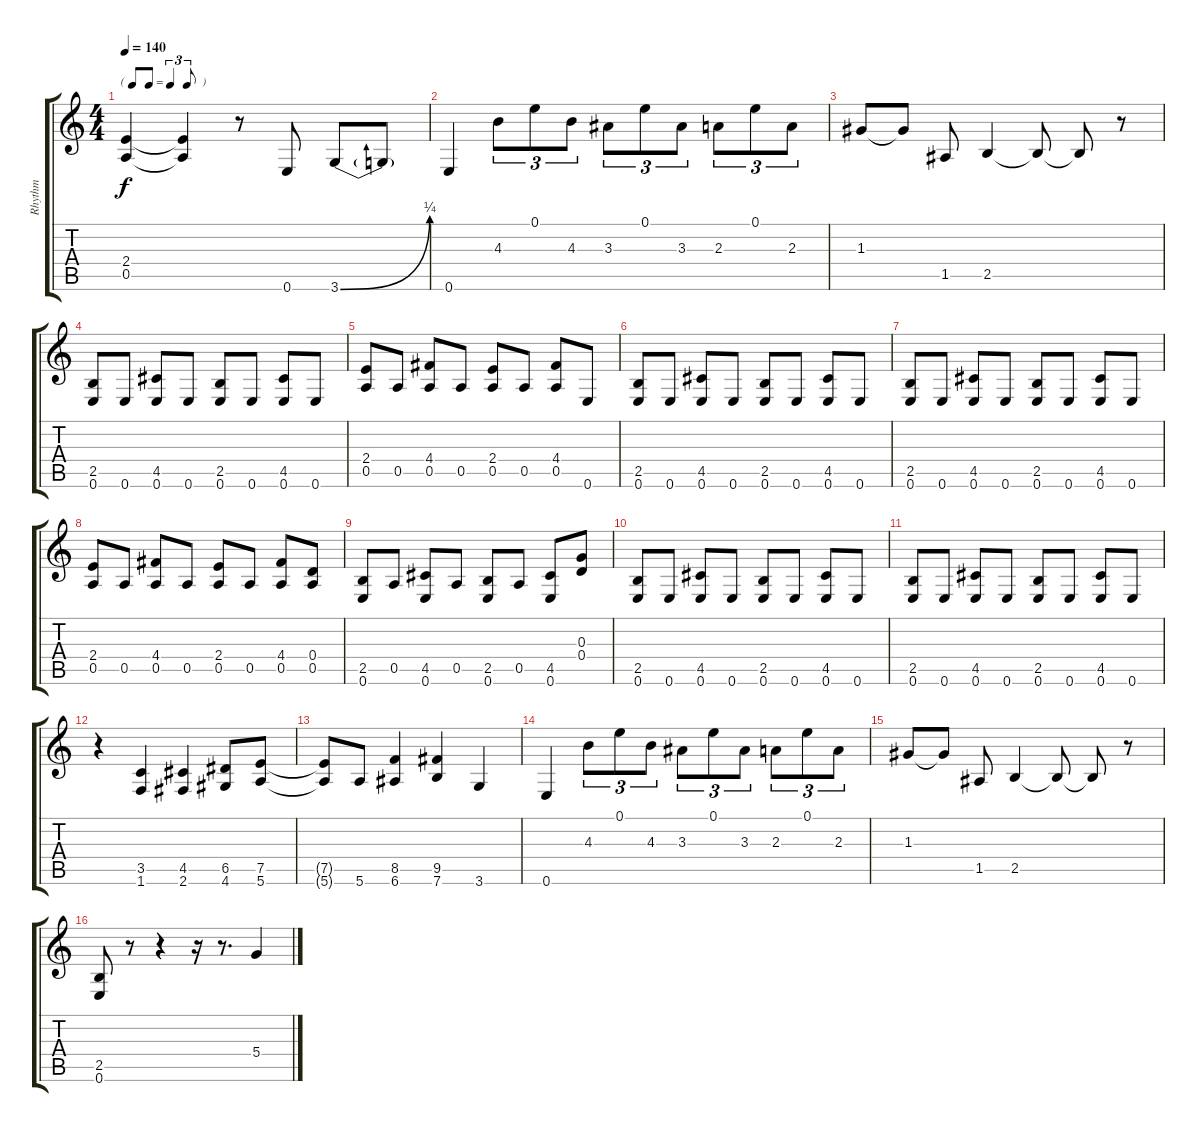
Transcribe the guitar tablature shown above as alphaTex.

\track ("Rhythm" "Rhythm") {instrument overdrivenguitar}
\staff {score tabs}
\tuning (E4 B3 G3 D3 A2 E2) {hide}
\ts (4 4)
\tf triplet8th
\tempo 140
\clef g2
\ks c
(2.4 0.5).4{dy f} (2.4{t} 0.5{t}).4 r.8 0.6.8 3.6{be (bend 0 0 60 1)}.8 3.6{t}.8 |
0.6.4 4.3.8{tu (3 2)} 0.1.8{tu (3 2)} 4.3.8{tu (3 2)} 3.3.8{tu (3 2)} 0.1.8{tu (3 2)} 3.3.8{tu (3 2)} 2.3.8{tu (3 2)} 0.1.8{tu (3 2)} 2.3.8{tu (3 2)} |
1.3.8 1.3{t}.8 1.5.8 2.5.4 2.5{t}.8 2.5{t}.8 r.8 |
(2.5 0.6).8 0.6.8 (4.5 0.6).8 0.6.8 (2.5 0.6).8 0.6.8 (4.5 0.6).8 0.6.8 |
(2.4 0.5).8 0.5.8 (4.4 0.5).8 0.5.8 (2.4 0.5).8 0.5.8 (4.4 0.5).8 0.6.8 |
(2.5 0.6).8 0.6.8 (4.5 0.6).8 0.6.8 (2.5 0.6).8 0.6.8 (4.5 0.6).8 0.6.8 |
(2.5 0.6).8 0.6.8 (4.5 0.6).8 0.6.8 (2.5 0.6).8 0.6.8 (4.5 0.6).8 0.6.8 |
(2.4 0.5).8 0.5.8 (4.4 0.5).8 0.5.8 (2.4 0.5).8 0.5.8 (4.4 0.5).8 (0.4 0.5).8 |
(2.5 0.6).8 0.5.8 (4.5 0.6).8 0.5.8 (2.5 0.6).8 0.5.8 (4.5 0.6).8 (0.3 0.4).8 |
(2.5 0.6).8 0.6.8 (4.5 0.6).8 0.6.8 (2.5 0.6).8 0.6.8 (4.5 0.6).8 0.6.8 |
(2.5 0.6).8 0.6.8 (4.5 0.6).8 0.6.8 (2.5 0.6).8 0.6.8 (4.5 0.6).8 0.6.8 |
r.4 (3.5 1.6).4 (4.5 2.6).4 (6.5 4.6).8 (7.5 5.6).8 |
(7.5{t} 5.6{t}).8 5.6.8 (8.5 6.6).4 (9.5 7.6).4 3.6.4 |
0.6.4 4.3.8{tu (3 2)} 0.1.8{tu (3 2)} 4.3.8{tu (3 2)} 3.3.8{tu (3 2)} 0.1.8{tu (3 2)} 3.3.8{tu (3 2)} 2.3.8{tu (3 2)} 0.1.8{tu (3 2)} 2.3.8{tu (3 2)} |
1.3.8 1.3{t}.8 1.5.8 2.5.4 2.5{t}.8 2.5{t}.8 r.8 |
(2.5 0.6).8 r.8 r.4 r.16 r.8{d} 5.4.4
